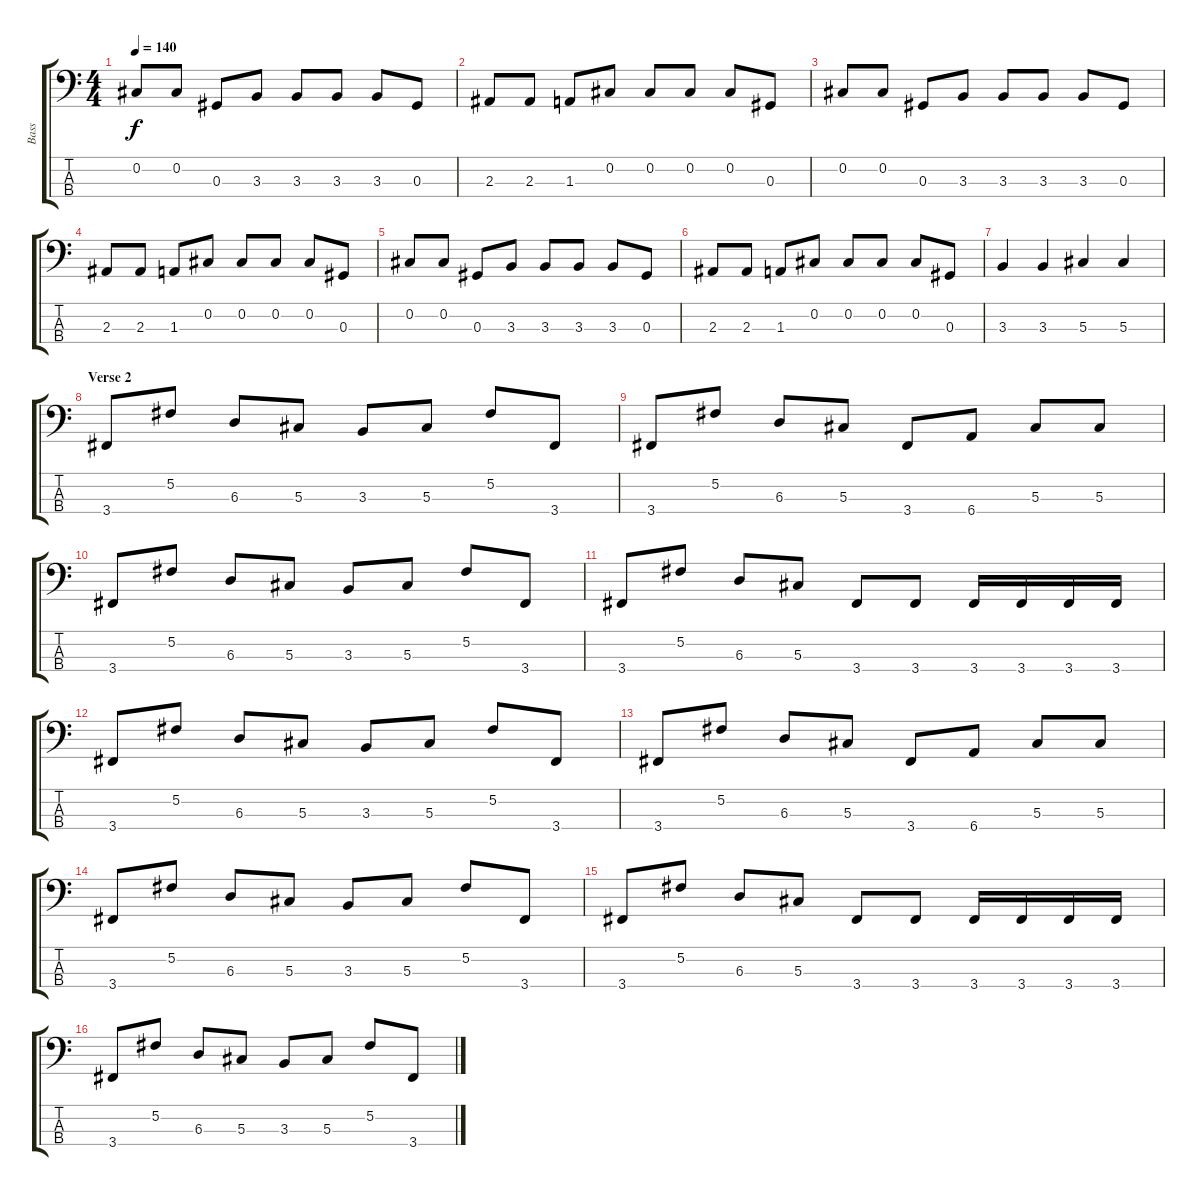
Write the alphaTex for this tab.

\track ("Bass" "Bass") {instrument electricbassfinger}
\staff {score tabs}
\tuning (Gb2 Db2 Ab1 Eb1) {hide}
\ts (4 4)
\tempo 140
\clef f4
\ks c
0.2.8{dy f} 0.2.8 0.3.8 3.3.8 3.3.8 3.3.8 3.3.8 0.3.8 |
2.3.8 2.3.8 1.3.8 0.2.8 0.2.8 0.2.8 0.2.8 0.3.8 |
0.2.8 0.2.8 0.3.8 3.3.8 3.3.8 3.3.8 3.3.8 0.3.8 |
2.3.8 2.3.8 1.3.8 0.2.8 0.2.8 0.2.8 0.2.8 0.3.8 |
0.2.8 0.2.8 0.3.8 3.3.8 3.3.8 3.3.8 3.3.8 0.3.8 |
2.3.8 2.3.8 1.3.8 0.2.8 0.2.8 0.2.8 0.2.8 0.3.8 |
3.3.4 3.3.4 5.3.4 5.3.4 |
\section ("" "Verse 2")
3.4.8 5.2.8 6.3.8 5.3.8 3.3.8 5.3.8 5.2.8 3.4.8 |
3.4.8 5.2.8 6.3.8 5.3.8 3.4.8 6.4.8 5.3.8 5.3.8 |
3.4.8 5.2.8 6.3.8 5.3.8 3.3.8 5.3.8 5.2.8 3.4.8 |
3.4.8 5.2.8 6.3.8 5.3.8 3.4.8 3.4.8 3.4.16 3.4.16 3.4.16 3.4.16 |
3.4.8 5.2.8 6.3.8 5.3.8 3.3.8 5.3.8 5.2.8 3.4.8 |
3.4.8 5.2.8 6.3.8 5.3.8 3.4.8 6.4.8 5.3.8 5.3.8 |
3.4.8 5.2.8 6.3.8 5.3.8 3.3.8 5.3.8 5.2.8 3.4.8 |
3.4.8 5.2.8 6.3.8 5.3.8 3.4.8 3.4.8 3.4.16 3.4.16 3.4.16 3.4.16 |
3.4.8 5.2.8 6.3.8 5.3.8 3.3.8 5.3.8 5.2.8 3.4.8
